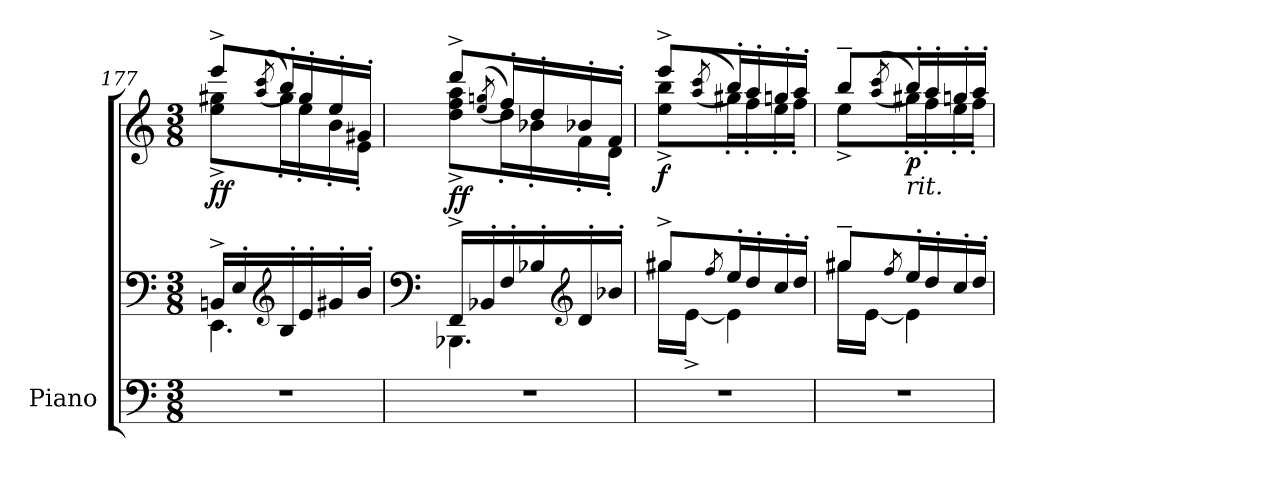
**kern	**kern	**kern	**dynam
*part1	*part1	*part1	*part1
*staff3	*staff2	*staff1	*staff1/2/3
*I"Piano	*	*	*
*I'Pno.	*	*	*
*clefF4	*clefF4	*clefG2	*
*k[]	*k[]	*k[]	*
*M3/8	*M3/8	*M3/8	*
=177	=177	=177	=177
*	*^	*^	*
!	!	!	!	!	!LO:DY:b
4.r	16BBn^/LL	4.EE\	8eee^/L	8ee\^ 8gg#X\^L	ff
.	16E'/	.	.	.	.
*	*clefG2	*	*	*	*
.	.	.	(>(<8qaa/ 8qccc/	.	.
.	16B'/	.	16bb'/L))	16gg#'\L	.
.	16e'/	.	16gg#'/	16ee'\	.
.	16g#X'/	.	16ee'/	16b'\	.
.	16b'/JJ	.	16g#X'/JJ	16e'\JJ	.
=178	=178	=178	=178	=178	=178
*	*clefF4	*	*	*	*
!	!	!	!	!	!LO:DY:b
4.r	16FF^/LL	4.BBB-X\	8ddd^/L	8dd\^ 8ff\^ 8aa\^L	ff
.	16BB-X'/	.	.	.	.
.	.	.	(<(>8qee/ 8qggn/	.	.
.	16F'/	.	16ff'/L))	16dd'\L	.
.	16B-X'/	.	16dd'/	16b-X'\	.
*	*clefG2	*	*	*	*
.	16d'/	.	16b-X'/	16f'\	.
.	16b-X'/JJ	.	16f'/JJ	16d'\JJ	.
!!LO:LB:g=z	!!
=179	=179	=179	=179	=179	=179
!	!	!	!	!	!LO:DY:b
4.r	8gg#X^/L	16gg#\LL	8eee^/L	8ee\^ 8bb\^L	f
.	.	[16e^\JJ	.	.	.
.	8qff/	.	(<(>8qaa/ 8qccc/	.	.
!	!	!	!	!	!LO:DY:b
.	16ee'/L	4e\]	16bb'/L))	16gg#X'\L	other-dynamics
.	16dd'/	.	16aa'/	16ff'\	.
.	16cc'/	.	16ggn'/	16ee'\	.
.	16dd'/JJ	.	16aa'/JJ	16ff'\JJ	.
=180	=180	=180	=180	=180	=180
4.r	8gg#X~/L	16gg#\LL	8bb~/L	8ee^\L	.
.	.	[16e\JJ	.	.	.
*	*	*	*MM66	*	*
.	8qff/	.	(<(>8qaa/ 8qccc/	.	.
!	!	!	!LO:TX:b:i:t=rit.	!	!
!	!	!	!	!	!LO:DY:b
.	16ee'/L	4e\]	16bb'/L))	16gg#X'\L	p
.	16dd'/	.	16aa'/	16ff'\	.
.	16cc'/	.	16ggn'/	16ee'\	.
.	16dd'/JJ	.	16aa'/JJ	16ff'\JJ	.
*	*v	*v	*	*	*
*	*	*v	*v	*
=	=	=	=
*-	*-	*-	*-
